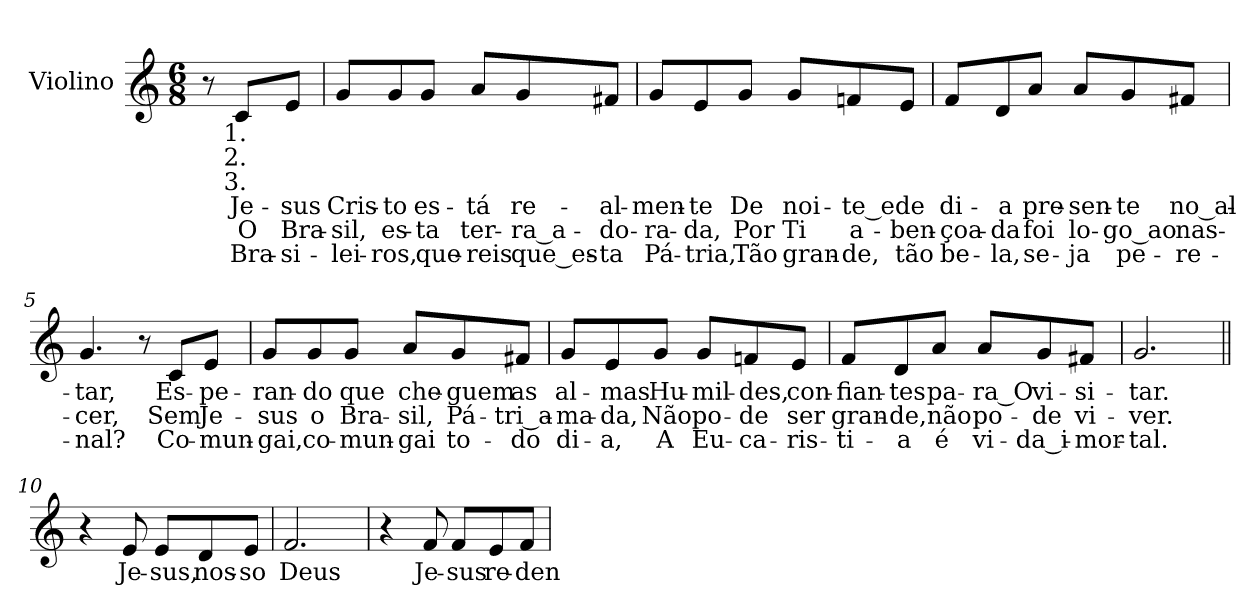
**kern	**text	**text	**text
*part1	*part1	*part1	*part1
*staff1	*staff1	*staff1	*staff1
*I"Violino	*	*	*
*I'Vno.	*	*	*
!!LO:PB:g=z
*clefG2	*	*	*
*k[]	*	*	*
*C:	*	*	*
*M6/8	*	*	*
*MM120	*	*	*
=1	=1	=1	=1
8r	.	.	.
!LO:TX:b:cj:t=1.	!	!	!
!LO:TX:b:cj:t=2.	!	!	!
!LO:TX:b:cj:t=3.	!	!	!
!	!LO:LY:b:color=#000000	!LO:LY:b:color=#000000	!LO:LY:b:color=#000000
8ci/L	Je-	O	Bra-
!	!LO:LY:b:color=#000000	!LO:LY:b:color=#000000	!LO:LY:b:color=#000000
8ei/J	-sus	Bra-	-si-
=2	=2	=2	=2
!	!LO:LY:b:color=#000000	!LO:LY:b:color=#000000	!LO:LY:b:color=#000000
8gi/L	Cris-	-sil,	-lei-
!	!LO:LY:b:color=#000000	!LO:LY:b:color=#000000	!LO:LY:b:color=#000000
8gi/	-to	es-	-ros,
!	!LO:LY:b:color=#000000	!LO:LY:b:color=#000000	!LO:LY:b:color=#000000
8gi/J	es-	-ta	que-
!	!LO:LY:b:color=#000000	!LO:LY:b:color=#000000	!LO:LY:b:color=#000000
8ai/L	-tá	ter-	-reis
!	!LO:LY:b:color=#000000	!LO:LY:b:color=#000000	!LO:LY:b:color=#000000
8gi/	re-	-ra_a-	que_es-
!	!LO:LY:b:color=#000000	!LO:LY:b:color=#000000	!LO:LY:b:color=#000000
8f#Xi/J	-al-	-do-	-ta
=3	=3	=3	=3
!	!LO:LY:b:color=#000000	!LO:LY:b:color=#000000	!LO:LY:b:color=#000000
8gi/L	-men-	-ra-	Pá-
!	!LO:LY:b:color=#000000	!LO:LY:b:color=#000000	!LO:LY:b:color=#000000
8ei/	-te	-da,	-tria,
!	!LO:LY:b:color=#000000	!LO:LY:b:color=#000000	!LO:LY:b:color=#000000
8gi/J	De	Por	Tão
!	!LO:LY:b:color=#000000	!LO:LY:b:color=#000000	!LO:LY:b:color=#000000
8gi/L	noi-	Ti	gran-
!	!LO:LY:b:color=#000000	!LO:LY:b:color=#000000	!LO:LY:b:color=#000000
8fni/	-te_e	a-	-de,
!	!LO:LY:b:color=#000000	!LO:LY:b:color=#000000	!LO:LY:b:color=#000000
8ei/J	de	-ben-	tão
=4	=4	=4	=4
!	!LO:LY:b:color=#000000	!LO:LY:b:color=#000000	!LO:LY:b:color=#000000
8fi/L	di-	-çoa-	be-
!	!LO:LY:b:color=#000000	!LO:LY:b:color=#000000	!LO:LY:b:color=#000000
8di/	-a	-da	-la,
!	!LO:LY:b:color=#000000	!LO:LY:b:color=#000000	!LO:LY:b:color=#000000
8ai/J	pre-	foi	se-
!	!LO:LY:b:color=#000000	!LO:LY:b:color=#000000	!LO:LY:b:color=#000000
8ai/L	-sen-	lo-	-ja
!	!LO:LY:b:color=#000000	!LO:LY:b:color=#000000	!LO:LY:b:color=#000000
8gi/	-te	-go_ao	pe-
!	!LO:LY:b:color=#000000	!LO:LY:b:color=#000000	!LO:LY:b:color=#000000
8f#Xi/J	no_al-	nas-	-re-
!!LO:LB:g=z
=5	=5	=5	=5
!	!LO:LY:b:color=#000000	!LO:LY:b:color=#000000	!LO:LY:b:color=#000000
4.gi/	-tar,	-cer,	-nal?
8r	.	.	.
!	!LO:LY:b:color=#000000	!LO:LY:b:color=#000000	!LO:LY:b:color=#000000
8ci/L	Es-	Sem	Co-
!	!LO:LY:b:color=#000000	!LO:LY:b:color=#000000	!LO:LY:b:color=#000000
8ei/J	-pe-	Je-	-mun-
=6	=6	=6	=6
!	!LO:LY:b:color=#000000	!LO:LY:b:color=#000000	!LO:LY:b:color=#000000
8gi/L	-ran-	-sus	-gai,
!	!LO:LY:b:color=#000000	!LO:LY:b:color=#000000	!LO:LY:b:color=#000000
8gi/	-do	o	co-
!	!LO:LY:b:color=#000000	!LO:LY:b:color=#000000	!LO:LY:b:color=#000000
8gi/J	que	Bra-	-mun-
!	!LO:LY:b:color=#000000	!LO:LY:b:color=#000000	!LO:LY:b:color=#000000
8ai/L	che-	-sil,	-gai
!	!LO:LY:b:color=#000000	!LO:LY:b:color=#000000	!LO:LY:b:color=#000000
8gi/	-guem	Pá-	to-
!	!LO:LY:b:color=#000000	!LO:LY:b:color=#000000	!LO:LY:b:color=#000000
8f#Xi/J	as	-tri_a-	-do
=7	=7	=7	=7
!	!LO:LY:b:color=#000000	!LO:LY:b:color=#000000	!LO:LY:b:color=#000000
8gi/L	al-	-ma-	di-
!	!LO:LY:b:color=#000000	!LO:LY:b:color=#000000	!LO:LY:b:color=#000000
8ei/	-mas	-da,	-a,
!	!LO:LY:b:color=#000000	!LO:LY:b:color=#000000	!LO:LY:b:color=#000000
8gi/J	Hu-	Não	A
!	!LO:LY:b:color=#000000	!LO:LY:b:color=#000000	!LO:LY:b:color=#000000
8gi/L	-mil-	po-	Eu-
!	!LO:LY:b:color=#000000	!LO:LY:b:color=#000000	!LO:LY:b:color=#000000
8fni/	-des,	-de	-ca-
!	!LO:LY:b:color=#000000	!LO:LY:b:color=#000000	!LO:LY:b:color=#000000
8ei/J	con-	ser	-ris-
!!LO:LB:g=z
=8	=8	=8	=8
!	!LO:LY:b:color=#000000	!LO:LY:b:color=#000000	!LO:LY:b:color=#000000
8fi/L	-fian-	gran-	-ti-
!	!LO:LY:b:color=#000000	!LO:LY:b:color=#000000	!LO:LY:b:color=#000000
8di/	-tes	-de,	-a
!	!LO:LY:b:color=#000000	!LO:LY:b:color=#000000	!LO:LY:b:color=#000000
8ai/J	pa-	não	é
!	!LO:LY:b:color=#000000	!LO:LY:b:color=#000000	!LO:LY:b:color=#000000
8ai/L	-ra_O	po-	vi-
!	!LO:LY:b:color=#000000	!LO:LY:b:color=#000000	!LO:LY:b:color=#000000
8gi/	vi-	-de	-da_i-
!	!LO:LY:b:color=#000000	!LO:LY:b:color=#000000	!LO:LY:b:color=#000000
8f#Xi/J	-si-	vi-	-mor-
=9	=9	=9	=9
!	!LO:LY:b:color=#000000	!LO:LY:b:color=#000000	!LO:LY:b:color=#000000
2.gi/	-tar.	-ver.	-tal.
=10||	=10||	=10||	=10||
4r	.	.	.
!	!LO:LY:b:color=#000000	!	!
8ei/	Je-	.	.
!	!LO:LY:b:color=#000000	!	!
8ei/L	-sus,	.	.
!	!LO:LY:b:color=#000000	!	!
8di/	nos-	.	.
!	!LO:LY:b:color=#000000	!	!
8ei/J	-so	.	.
=11	=11	=11	=11
!	!LO:LY:b:color=#000000	!	!
2.fi/	Deus	.	.
=12	=12	=12	=12
4r	.	.	.
!	!LO:LY:b:color=#000000	!	!
8fi/	Je-	.	.
!	!LO:LY:b:color=#000000	!	!
8fi/L	-sus	.	.
!	!LO:LY:b:color=#000000	!	!
8ei/	re-	.	.
!	!LO:LY:b:color=#000000	!	!
8fi/J	-den-	.	.
=	=	=	=
*-	*-	*-	*-
